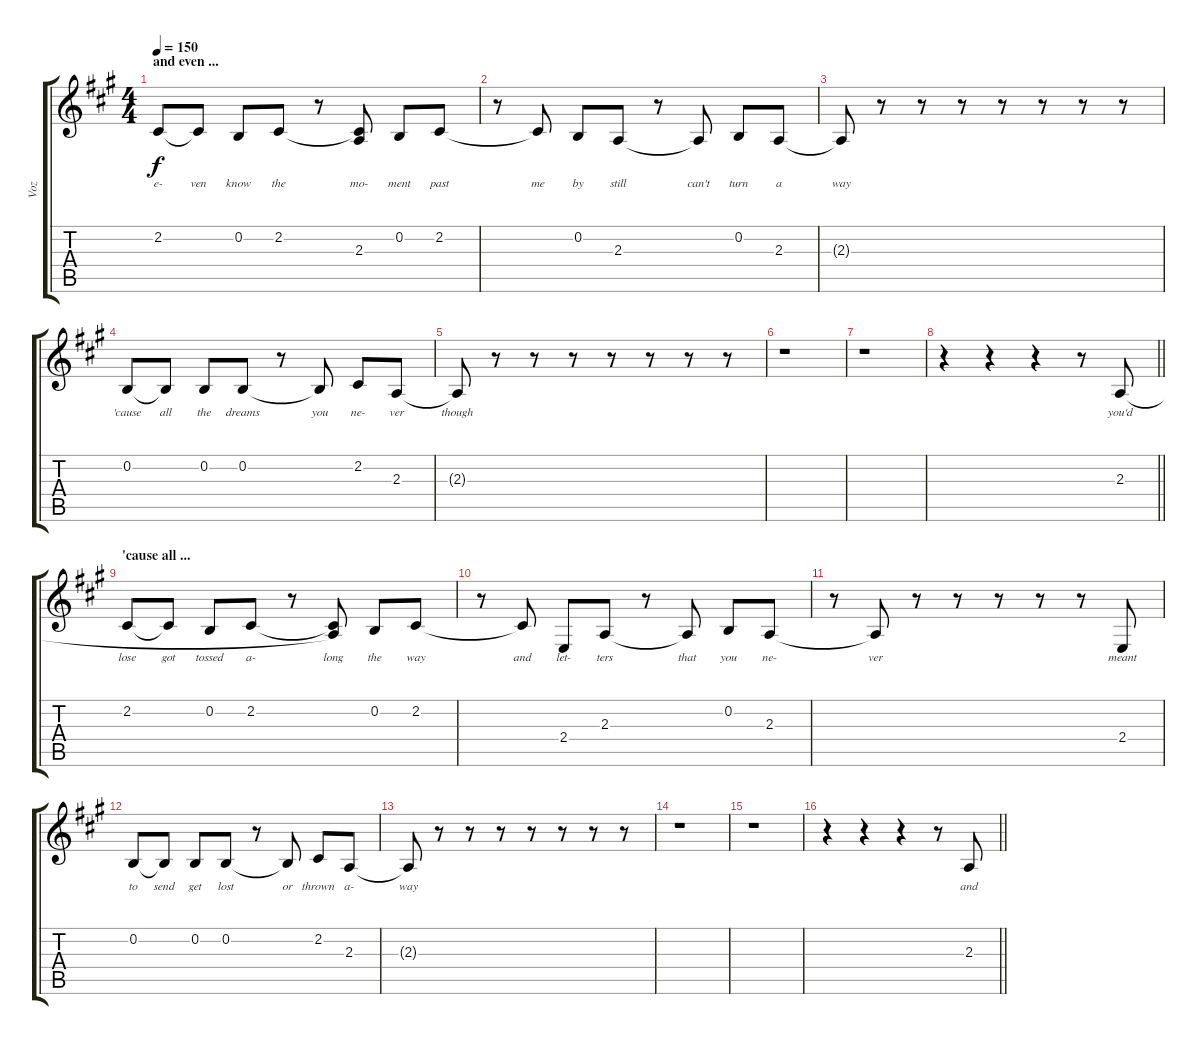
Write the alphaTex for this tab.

\track ("Voz" "Voz") {instrument flute}
\staff {score tabs}
\tuning (E4 B3 G3 D3 A2 E2) {hide}
\ts (4 4)
\section ("" "and even ...")
\tempo 150
\clef g2
\ks a
2.2.8{lyrics (0 "e-") lyrics (1 "") lyrics (2 "") lyrics (3 "") lyrics (4 "") dy f} 2.2{t}.8{lyrics (0 "ven") lyrics (1 "") lyrics (2 "") lyrics (3 "") lyrics (4 "")} 0.2.8{lyrics (0 "know") lyrics (1 "") lyrics (2 "") lyrics (3 "") lyrics (4 "")} 2.2.8{lyrics (0 "the") lyrics (1 "") lyrics (2 "") lyrics (3 "") lyrics (4 "")} r.8 (2.2{t} 2.3{t}).8{lyrics (0 "mo-") lyrics (1 "") lyrics (2 "") lyrics (3 "") lyrics (4 "")} 0.2.8{lyrics (0 "ment") lyrics (1 "") lyrics (2 "") lyrics (3 "") lyrics (4 "")} 2.2.8{lyrics (0 "past") lyrics (1 "") lyrics (2 "") lyrics (3 "") lyrics (4 "")} |
r.8 2.2{t}.8{lyrics (0 "me") lyrics (1 "") lyrics (2 "") lyrics (3 "") lyrics (4 "")} 0.2.8{lyrics (0 "by") lyrics (1 "") lyrics (2 "") lyrics (3 "") lyrics (4 "")} 2.3.8{lyrics (0 "still") lyrics (1 "") lyrics (2 "") lyrics (3 "") lyrics (4 "")} r.8 2.3{t}.8{lyrics (0 "can't") lyrics (1 "") lyrics (2 "") lyrics (3 "") lyrics (4 "")} 0.2.8{lyrics (0 "turn") lyrics (1 "") lyrics (2 "") lyrics (3 "") lyrics (4 "")} 2.3.8{lyrics (0 "a") lyrics (1 "") lyrics (2 "") lyrics (3 "") lyrics (4 "")} |
2.3{t}.8{lyrics (0 "way") lyrics (1 "") lyrics (2 "") lyrics (3 "") lyrics (4 "")} r.8 r.8 r.8 r.8 r.8 r.8 r.8 |
0.2.8{lyrics (0 "'cause") lyrics (1 "") lyrics (2 "") lyrics (3 "") lyrics (4 "")} 0.2{t}.8{lyrics (0 "all") lyrics (1 "") lyrics (2 "") lyrics (3 "") lyrics (4 "")} 0.2.8{lyrics (0 "the") lyrics (1 "") lyrics (2 "") lyrics (3 "") lyrics (4 "")} 0.2.8{lyrics (0 "dreams") lyrics (1 "") lyrics (2 "") lyrics (3 "") lyrics (4 "")} r.8 0.2{t}.8{lyrics (0 "you") lyrics (1 "") lyrics (2 "") lyrics (3 "") lyrics (4 "")} 2.2.8{lyrics (0 "ne-") lyrics (1 "") lyrics (2 "") lyrics (3 "") lyrics (4 "")} 2.3.8{lyrics (0 "ver") lyrics (1 "") lyrics (2 "") lyrics (3 "") lyrics (4 "")} |
2.3{t}.8{lyrics (0 "though") lyrics (1 "") lyrics (2 "") lyrics (3 "") lyrics (4 "")} r.8 r.8 r.8 r.8 r.8 r.8 r.8 |
r.1 |
r.1 |
\barLineRight lightlight
r.4 r.4 r.4 r.8 2.3.8{lyrics (0 "you'd") lyrics (1 "") lyrics (2 "") lyrics (3 "") lyrics (4 "")} |
\section ("" "'cause all ...")
2.2.8{lyrics (0 "lose") lyrics (1 "") lyrics (2 "") lyrics (3 "") lyrics (4 "")} 2.2{t}.8{lyrics (0 "got") lyrics (1 "") lyrics (2 "") lyrics (3 "") lyrics (4 "")} 0.2.8{lyrics (0 "tossed") lyrics (1 "") lyrics (2 "") lyrics (3 "") lyrics (4 "")} 2.2.8{lyrics (0 "a-") lyrics (1 "") lyrics (2 "") lyrics (3 "") lyrics (4 "")} r.8 (2.2{t} 2.3{t}).8{lyrics (0 "long") lyrics (1 "") lyrics (2 "") lyrics (3 "") lyrics (4 "")} 0.2.8{lyrics (0 "the") lyrics (1 "") lyrics (2 "") lyrics (3 "") lyrics (4 "")} 2.2.8{lyrics (0 "way") lyrics (1 "") lyrics (2 "") lyrics (3 "") lyrics (4 "")} |
r.8 2.2{t}.8{lyrics (0 "and") lyrics (1 "") lyrics (2 "") lyrics (3 "") lyrics (4 "")} 2.4.8{lyrics (0 "let-") lyrics (1 "") lyrics (2 "") lyrics (3 "") lyrics (4 "")} 2.3.8{lyrics (0 "ters") lyrics (1 "") lyrics (2 "") lyrics (3 "") lyrics (4 "")} r.8 2.3{t}.8{lyrics (0 "that") lyrics (1 "") lyrics (2 "") lyrics (3 "") lyrics (4 "")} 0.2.8{lyrics (0 "you") lyrics (1 "") lyrics (2 "") lyrics (3 "") lyrics (4 "")} 2.3.8{lyrics (0 "ne-") lyrics (1 "") lyrics (2 "") lyrics (3 "") lyrics (4 "")} |
r.8 2.3{t}.8{lyrics (0 "ver") lyrics (1 "") lyrics (2 "") lyrics (3 "") lyrics (4 "")} r.8 r.8 r.8 r.8 r.8 2.4.8{lyrics (0 "meant") lyrics (1 "") lyrics (2 "") lyrics (3 "") lyrics (4 "")} |
0.2.8{lyrics (0 "to") lyrics (1 "") lyrics (2 "") lyrics (3 "") lyrics (4 "")} 0.2{t}.8{lyrics (0 "send") lyrics (1 "") lyrics (2 "") lyrics (3 "") lyrics (4 "")} 0.2.8{lyrics (0 "get") lyrics (1 "") lyrics (2 "") lyrics (3 "") lyrics (4 "")} 0.2.8{lyrics (0 "lost") lyrics (1 "") lyrics (2 "") lyrics (3 "") lyrics (4 "")} r.8 0.2{t}.8{lyrics (0 "or") lyrics (1 "") lyrics (2 "") lyrics (3 "") lyrics (4 "")} 2.2.8{lyrics (0 "thrown") lyrics (1 "") lyrics (2 "") lyrics (3 "") lyrics (4 "")} 2.3.8{lyrics (0 "a-") lyrics (1 "") lyrics (2 "") lyrics (3 "") lyrics (4 "")} |
2.3{t}.8{lyrics (0 "way") lyrics (1 "") lyrics (2 "") lyrics (3 "") lyrics (4 "")} r.8 r.8 r.8 r.8 r.8 r.8 r.8 |
r.1 |
r.1 |
\barLineRight lightlight
r.4 r.4 r.4 r.8 2.3.8{lyrics (0 "and") lyrics (1 "") lyrics (2 "") lyrics (3 "") lyrics (4 "")}
